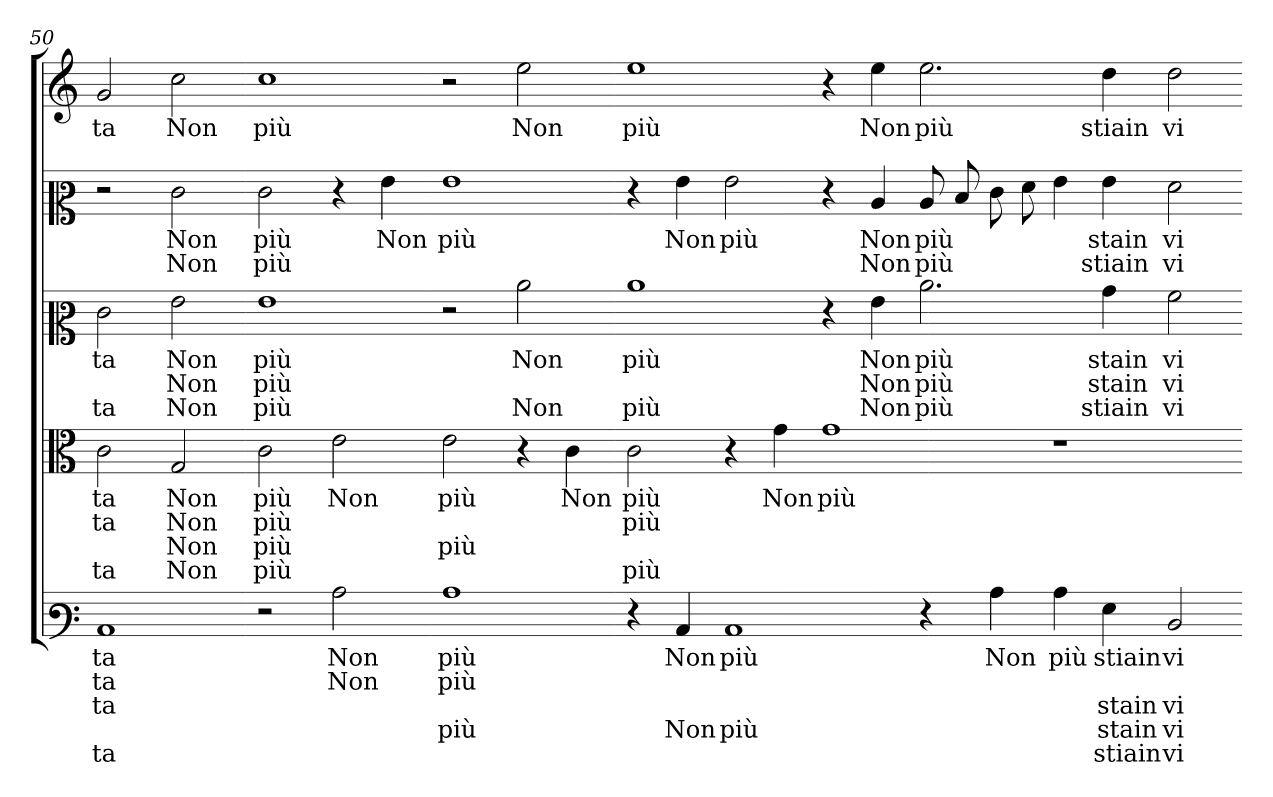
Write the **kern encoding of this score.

**kern	**text	**text	**text	**text	**text	**kern	**text	**text	**text	**text	**kern	**text	**text	**text	**kern	**text	**text	**kern	**text
*part5	*part5	*part5	*part5	*part5	*part5	*part4	*part4	*part4	*part4	*part4	*part3	*part3	*part3	*part3	*part2	*part2	*part2	*part1	*part1
*staff5	*staff5	*staff5	*staff5	*staff5	*staff5	*staff4	*staff4	*staff4	*staff4	*staff4	*staff3	*staff3	*staff3	*staff3	*staff2	*staff2	*staff2	*staff1	*staff1
*clefF3	*	*	*	*	*	*clefC3	*	*	*	*	*clefC2	*	*	*	*clefC2	*	*	*clefG2	*
*k[]	*	*	*	*	*	*k[]	*	*	*	*	*k[]	*	*	*	*k[]	*	*	*k[]	*
=50	=50	=50	=50	=50	=50	=50	=50	=50	=50	=50	=50	=50	=50	=50	=50	=50	=50	=50	=50
1C	ta	ta	ta	.	ta	2c	ta	ta	.	ta	2e	ta	.	ta	2r	.	.	2g	ta
.	.	.	.	.	.	2G	Non	Non	Non	Non	2g	Non	Non	Non	2e	Non	Non	2cc	Non
=51-	=51-	=51-	=51-	=51-	=51-	=51-	=51-	=51-	=51-	=51-	=51-	=51-	=51-	=51-	=51-	=51-	=51-	=51-	=51-
2r	.	.	.	.	.	2c	più	più	più	più	1g	più	più	più	2e	più	più	1cc	più
2c	Non	Non	.	.	.	2e	Non	.	.	.	.	.	.	.	4r	.	.	.	.
.	.	.	.	.	.	.	.	.	.	.	.	.	.	.	4g	Non	.	.	.
=52-	=52-	=52-	=52-	=52-	=52-	=52-	=52-	=52-	=52-	=52-	=52-	=52-	=52-	=52-	=52-	=52-	=52-	=52-	=52-
1c	più	più	.	più	.	2e	più	.	più	.	2r	.	.	.	1g	più	.	2r	.
.	.	.	.	.	.	4r	.	.	.	.	2cc	Non	.	Non	.	.	.	2ee	Non
.	.	.	.	.	.	4c	Non	.	.	.	.	.	.	.	.	.	.	.	.
=53-	=53-	=53-	=53-	=53-	=53-	=53-	=53-	=53-	=53-	=53-	=53-	=53-	=53-	=53-	=53-	=53-	=53-	=53-	=53-
4r	.	.	.	.	.	2c	più	più	.	più	1cc	più	.	più	4r	.	.	1ee	più
4C	Non	.	.	Non	.	.	.	.	.	.	.	.	.	.	4g	Non	.	.	.
1C	più	.	.	più	.	4r	.	.	.	.	.	.	.	.	2g	più	.	.	.
.	.	.	.	.	.	4g	Non	.	.	.	.	.	.	.	.	.	.	.	.
.	.	.	.	.	.	1g	più	.	.	.	4r	.	.	.	4r	.	.	4r	.
.	.	.	.	.	.	.	.	.	.	.	4g	Non	Non	Non	4c	Non	Non	4ee	Non
4r	.	.	.	.	.	.	.	.	.	.	2.cc	più	più	più	8c	più	più	2.ee	più
.	.	.	.	.	.	.	.	.	.	.	.	.	.	.	8d	.	.	.	.
4c	Non	.	.	.	.	.	.	.	.	.	.	.	.	.	8e	.	.	.	.
.	.	.	.	.	.	.	.	.	.	.	.	.	.	.	8f	.	.	.	.
4c	più	.	.	.	.	1r	.	.	.	.	.	.	.	.	4g	.	.	.	.
4G	stiain	.	stain	stain	stiain	.	.	.	.	.	4b	stain	stain	stiain	4g	stain	stiain	4dd	stiain
2D	vi-	.	vi-	vi-	vi-	.	.	.	.	.	2a	vi-	vi-	vi-	2f	vi-	vi-	2dd	vi-
=-	=-	=-	=-	=-	=-	=-	=-	=-	=-	=-	=-	=-	=-	=-	=-	=-	=-	=-	=-
*-	*-	*-	*-	*-	*-	*-	*-	*-	*-	*-	*-	*-	*-	*-	*-	*-	*-	*-	*-
